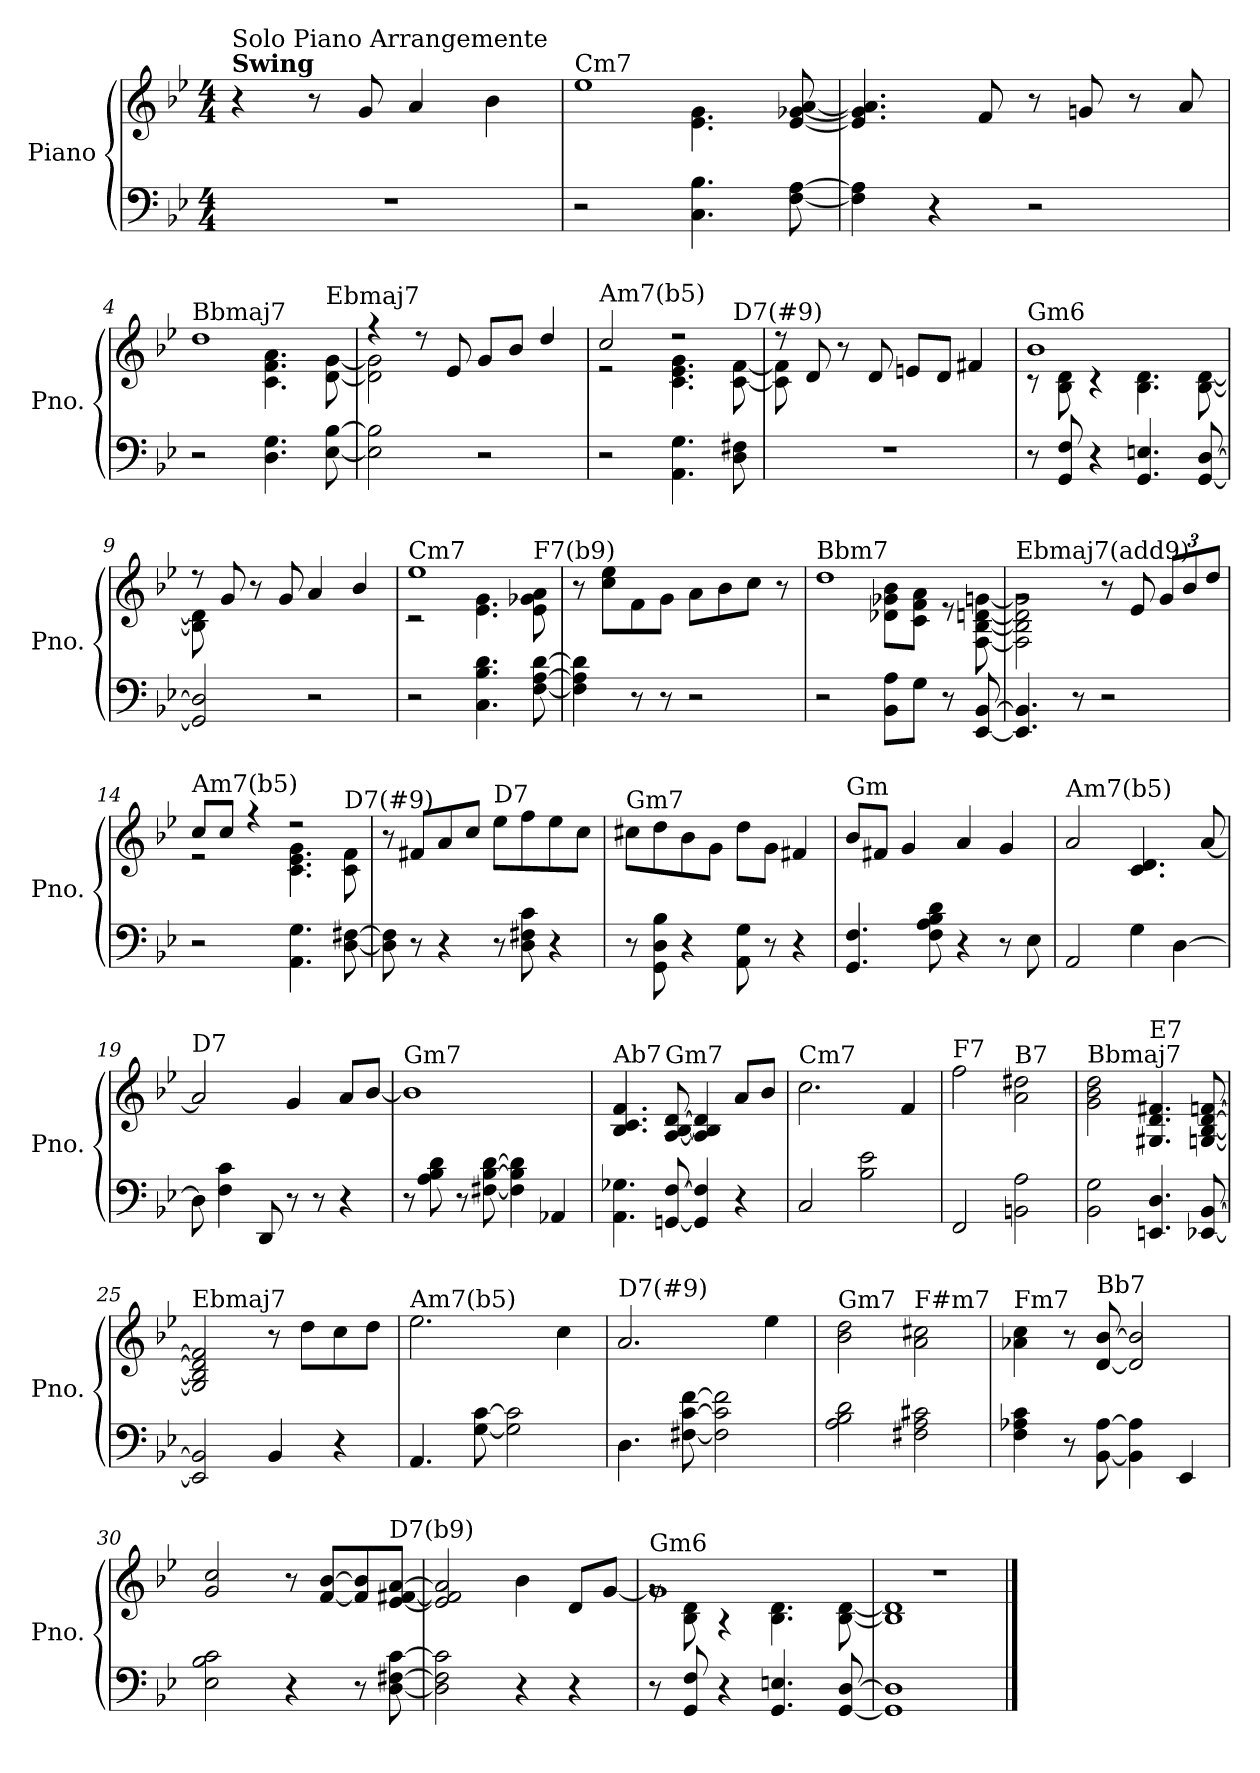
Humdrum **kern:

**kern	**kern
*part1	*part1
*staff2	*staff1
*I"Piano	*
*I'Pno.	*
*clefF4	*clefG2
*k[b-e-]	*k[b-e-]
*M4/4	*M4/4
*MM190	*MM190
=1	=1
!	!LO:TX:a:B:t=Swing
!	!LO:TX:a:t=Solo Piano Arrangemente
1r	4r
.	8r
.	8g/
.	4a/
.	4b-\
=2	=2
*	*^
!	!LO:TX:a:t=Cm7	!
2r	1ee-	2ryy
4.C\ 4.B-\	.	4.e-\ 4.g\
[8F\ [8A\	.	[8e-/ [8g-X/ [8a/
=3	=3	=3
!	!LO:TX:a:t=F7(b9)	!
*	*v	*v
4F\] 4A\]	4.e-/] 4.g-/] 4.a/]
4r	.
.	8f/
2r	8r
.	8gn/
.	8r
.	8a/
=4	=4
*	*^
!	!LO:TX:a:t=Bbmaj7	!
2r	1dd	2ryy
4.D\ 4.G\	.	4.c\ 4.f\ 4.a\
!	!	!LO:TX:a:t=Ebmaj7
[8E-\ [8B-\	.	[8d\ [8g\
=5	=5	=5
2E-\] 2B-\]	4r	2d\] 2g\]
.	8r	.
.	8e-/	.
2r	8g/L	2ryy
.	8b-/J	.
.	4dd/	.
=6	=6	=6
!	!LO:TX:a:t=Am7(b5)	!
2r	2cc/	2r
4.AA\ 4.G\	2r	4.c\ 4.e-\ 4.g\
!	!	!LO:TX:a:t=D7(#9)
8D\ 8F#X\	.	[8c\ [8f\
!!LO:LB:g=z	!!
=7	=7	=7
1r	8r	8c\] 8f\]
.	8d/	2..ryy
.	8r	.
.	8d/	.
.	8en/L	.
.	8d/J	.
.	4f#X/	.
=8	=8	=8
!	!LO:TX:a:t=Gm6	!
8r	1b-	8r
8GG/ 8F/	.	8B-\ 8d\
4r	.	4r
4.GG/ 4.En/	.	4.B-\ 4.d\
[8GG/ [8D/	.	[8B-\ [8d\
=9	=9	=9
2GG/] 2D/]	8r	8B-\] 8d\]
.	8g/	2..ryy
.	8r	.
.	8g/	.
2r	4a/	.
.	4b-/	.
=10	=10	=10
!	!LO:TX:a:t=Cm7	!
2r	1ee-	2r
4.C\ 4.B-\ 4.d\	.	4.e-\ 4.g\
!	!	!LO:TX:a:t=F7(b9)
[8F\ [8A\ [8d\	.	8e-\ 8g-X\ 8a\
*	*v	*v
=11	=11
4F\] 4A\] 4d\]	8r
.	8cc\ 8ee-\L
8r	8f\
8r	8g\J
2r	8a\L
.	8b-\
.	8cc\J
.	8r
!!LO:LB:g=z
=12	=12
*	*^
!	!LO:TX:a:t=Bbm7	!
2r	1dd	2ryy
8BB-\ 8A\L	.	8d-X\ 8g-X\ 8b-\L
8G\J	.	8c\ 8f\ 8a\J
8r	.	8r
[8EE-/ [8BB-/	.	[8F\ [8B-\ [8dn\ [8gn\
=13	=13	=13
!	!LO:TX:a:t=Ebmaj7(add9)	!
4.EE-/] 4.BB-/]	2rg	2F\] 2B-\] 2d\] 2g\]
8r	.	.
2r	8r	2ryy
.	8e-/	.
*	*Xbrackettup	*
.	12g/L	.
.	12b-/	.
.	12dd/J	.
=14	=14	=14
!	!LO:TX:a:t=Am7(b5)	!
2r	8cc/L	2r
.	8cc/J	.
.	4r	.
4.AA\ 4.G\	2r	4.c\ 4.e-\ 4.g\
!	!	!LO:TX:a:t=D7(#9)
[8D\ [8F#X\	.	8c\ 8f\
*	*v	*v
=15	=15
8D\] 8F#\]	8r
8r	8f#X/L
4r	8a/
.	8cc/J
!	!LO:TX:a:t=D7
8r	8ee-\L
8D\ 8F#X\ 8c\	8ff\
4r	8ee-\
.	8cc\J
=16	=16
!	!LO:TX:a:t=Gm7
8r	8cc#X\L
8GG\ 8D\ 8B-\	8dd\
4r	8b-\
.	8g\J
8AA\ 8G\	8dd\L
8r	8g\J
4r	4f#X/
!!LO:LB:g=z
=17	=17
!	!LO:TX:a:t=Gm
4.GG/ 4.F/	8b-/L
.	8f#X/J
.	4g/
8F\ 8A\ 8B-\ 8d\	.
4r	4a/
8r	4g/
8E-\	.
=18	=18
!	!LO:TX:a:t=Am7(b5)
2AA/	2a/
4G\	4.c/ 4.d/
[4D\	.
.	[8a/
=19	=19
!	!LO:TX:a:t=D7
8D\]	2a/]
4F\ 4c\	.
8DD/	.
8r	4g/
8r	.
4r	8a/L
.	[8b-/J
=20	=20
!	!LO:TX:a:t=Gm7
8r	1b-]
8A\ 8B-\ 8d\	.
8r	.
[8F#X\ [8B-\ [8d\	.
4F#\] 4B-\] 4d\]	.
4AA-X/	.
=21	=21
!	!LO:TX:a:t=Ab7
4.AA\ 4.G-X\	4.B-/ 4.c/ 4.f/
!	!LO:TX:a:t=Gm7
[8GGn/ [8F/	[8A/ [8B-/ [8d/
4GG/] 4F/]	4A/] 4B-/] 4d/]
4r	8a/L
.	8b-/J
=22	=22
!	!LO:TX:a:t=Cm7
2C/	2.cc\
2B-\ 2e-\	.
.	4f/
!!LO:LB:g=z
=23	=23
!	!LO:TX:a:t=F7
2FF/	2ff\
!	!LO:TX:a:t=B7
2BBn\ 2A\	2a\ 2dd#X\
=24	=24
!	!LO:TX:a:t=Bbmaj7
2BB-\ 2G\	2g\ 2b-\ 2dd\
!	!LO:TX:a:t=E7
4.EEn/ 4.D/	4.G#X/ 4.d/ 4.f#X/
[8EE-X/ [8BB-/	[8Gn/ [8B-/ [8d/ [8fn/
=25	=25
!	!LO:TX:a:t=Ebmaj7
2EE-/] 2BB-/]	2G/] 2B-/] 2d/] 2f/]
4BB-/	8r
.	8dd\L
4r	8cc\
.	8dd\J
=26	=26
!	!LO:TX:a:t=Am7(b5)
4.AA/	2.ee-\
[8G\ [8c\	.
2G\] 2c\]	.
.	4cc\
=27	=27
!	!LO:TX:a:t=D7(#9)
4.D\	2.a/
[8F#X\ [8c\ [8f\	.
2F#\] 2c\] 2f\]	.
.	4ee-\
=28	=28
!	!LO:TX:a:t=Gm7
2A\ 2B-\ 2d\	2b-\ 2dd\
!	!LO:TX:a:t=F#m7
2F#X\ 2A\ 2c#X\	2a\ 2cc#X\
=29	=29
!	!LO:TX:a:t=Fm7
4F\ 4A-X\ 4c\	4a-X\ 4cc\
8r	8r
!	!LO:TX:a:t=Bb7
[8BB-\ [8A-\	[8d/ [8b-/
4BB-\] 4A-\]	2d/] 2b-/]
4EE-/	.
!!LO:LB:g=z
=30	=30
2E-\ 2B-\ 2c\	2g/ 2cc/
4r	8r
.	[8f/ [8b-/L
8r	8f/] 8b-/]
!	!LO:TX:a:t=D7(b9)
[8D\ [8F#X\ [8c\	[8e-/ [8f#X/ [8a/J
=31	=31
2D\] 2F#\] 2c\]	2e-/] 2f#/] 2a/]
4r	4b-\
4r	8d/L
.	[8g/J
=32	=32
*	*^
!	!LO:TX:a:t=Gm6	!
8r	1g]	8rg
8GG/ 8F/	.	8B-\ 8d\
4r	.	4r
4.GG/ 4.En/	.	4.B-\ 4.d\
[8GG/ [8D/	.	[8B-\ [8d\
=33	=33	=33
1GG] 1D]	1r	1B-] 1d]
*	*v	*v
==	==
*-	*-
